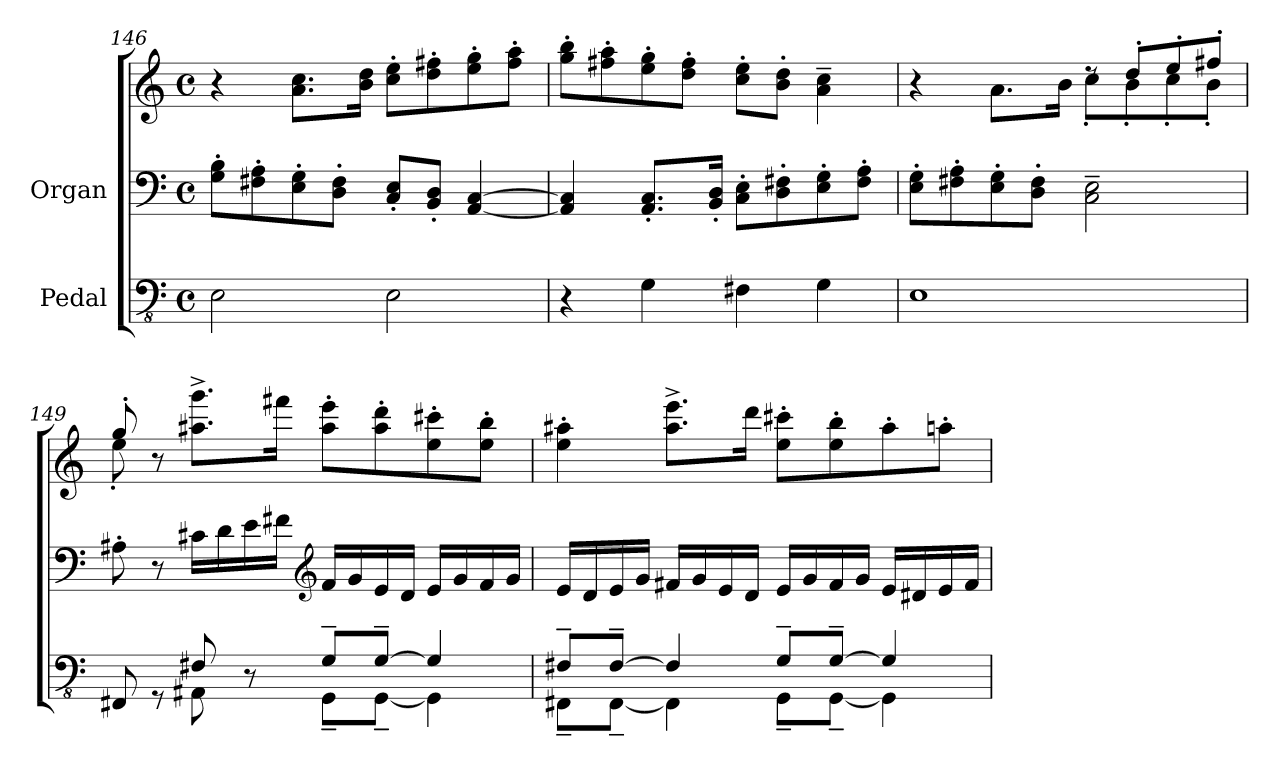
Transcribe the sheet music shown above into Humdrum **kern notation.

**kern	**kern	**kern
*part2	*part1	*part1
*staff3	*staff2	*staff1
*I"Pedal	*I"Organ	*
!!LO:PB:g=z
*clefFv4	*clefF4	*clefG2
*k[]	*k[]	*k[]
*M4/4	*M4/4	*M4/4
*met(c)	*met(c)	*met(c)
=146	=146	=146
2EE\	8G\' 8B\'L	4r
.	8F#X\' 8A\'	.
.	8E\' 8G\'	8.a\ 8.cc\L
.	8D\' 8F#\'J	.
.	.	16b\ 16dd\Jk
2EE\	8C/' 8E/'L	8cc\' 8ee\'L
.	8BB/' 8D/'J	8dd\' 8ff#X\'
.	[4AA/ [4C/	8ee\' 8gg\'
.	.	8ff#\' 8aa\'J
=147	=147	=147
4r	4AA/] 4C/]	8gg\' 8bb\'L
.	.	8ff#X\' 8aa\'
4GG\	8.AA/' 8.C/'L	8ee\' 8gg\'
.	.	8dd\' 8ff#\'J
.	16BB/' 16D/'Jk	.
4FF#X\	8C\' 8E\'L	8cc\' 8ee\'L
.	8D\' 8F#X\'	8b\' 8dd\'J
4GG\	8E\' 8G\'	4a\~ 4cc\~
.	8F#\' 8A\'J	.
=148	=148	=148
*	*	*^
1EE	8E\' 8G\'L	4r	4ryy
.	8F#X\' 8A\'	.	.
.	8E\' 8G\'	4ryy	8.a\L
.	8D\' 8F#\'J	.	.
.	.	.	16b\Jk
.	2C\~ 2E\~	8rdd	8cc'\L
.	.	8dd'/L	8b'\
.	.	8ee'/	8cc'\
.	.	8ff#X'/J	8b'\J
=149	=149	=149	=149
*^	*	*	*
8FFF#X/	4ryy	8A#X'\	8gg'/	8ee'\
8rGGG	.	8r	8r	8ryy
8FF#X/	8AAA#X\	16c#X\LL	8.aa#X\^ 8.ggg\^L	4ryy
.	.	16d\	.	.
8r	8ryy	16e\	.	.
.	.	16f#X\JJ	16fff#X\Jk	.
*	*	*clefG2	*	*
8GG~/L	8GGG~\L	16f#/LL	8aa#\' 8eee\'L	2ryy
.	.	16g/	.	.
[8GG~/J	[8GGG~\J	16e/	8aa#\' 8ddd\'	.
.	.	16d/JJ	.	.
4GG/]	4GGG\]	16e/LL	8ee\' 8ccc#X\'	.
.	.	16g/	.	.
.	.	16f#/	8ee\' 8bb\'J	.
.	.	16g/JJ	.	.
*	*	*	*v	*v
!!LO:LB:g=z
=150	=150	=150	=150
8FF#X~/L	8FFF#X~\L	16e/LL	4ee\' 4aa#X\'
.	.	16d/	.
[8FF#~/J	[8FFF#~\J	16e/	.
.	.	16g/JJ	.
4FF#/]	4FFF#\]	16f#X/LL	8.aa#\^ 8.eee\^L
.	.	16g/	.
.	.	16e/	.
.	.	16d/JJ	16ddd\Jk
8GG~/L	8GGG~\L	16e/LL	8ee\' 8ccc#X\'L
.	.	16g/	.
[8GG~/J	[8GGG~\J	16f#/	8ee\' 8bb\'
.	.	16g/JJ	.
4GG/]	4GGG\]	16e/LL	8aa#'\
.	.	16d#X/	.
.	.	16e/	8aan'\J
.	.	16f#/JJ	.
*v	*v	*	*
=	=	=
*-	*-	*-
